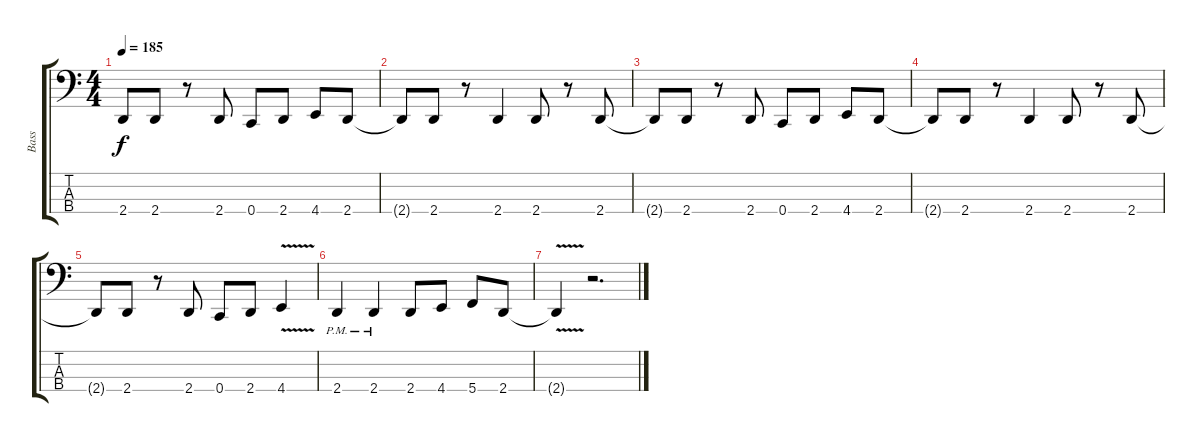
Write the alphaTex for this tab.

\track ("Bass" "Bass") {instrument electricbasspick}
\staff {score tabs}
\tuning (F2 C2 G1 C1) {hide}
\ts (4 4)
\tempo 185
\clef f4
\ks c
2.4{t}.8{dy f} 2.4.8 r.8 2.4.8 0.4.8 2.4.8 4.4.8 2.4.8 |
2.4{t}.8 2.4.8 r.8 2.4.4 2.4.8 r.8 2.4.8 |
2.4{t}.8 2.4.8 r.8 2.4.8 0.4.8 2.4.8 4.4.8 2.4.8 |
2.4{t}.8 2.4.8 r.8 2.4.4 2.4.8 r.8 2.4.8 |
2.4{t}.8 2.4.8 r.8 2.4.8 0.4.8 2.4.8 4.4{v}.4 |
2.4{pm}.4 2.4{pm}.4 2.4.8 4.4.8 5.4.8 2.4.8 |
2.4{v t}.4 r.2{d}
